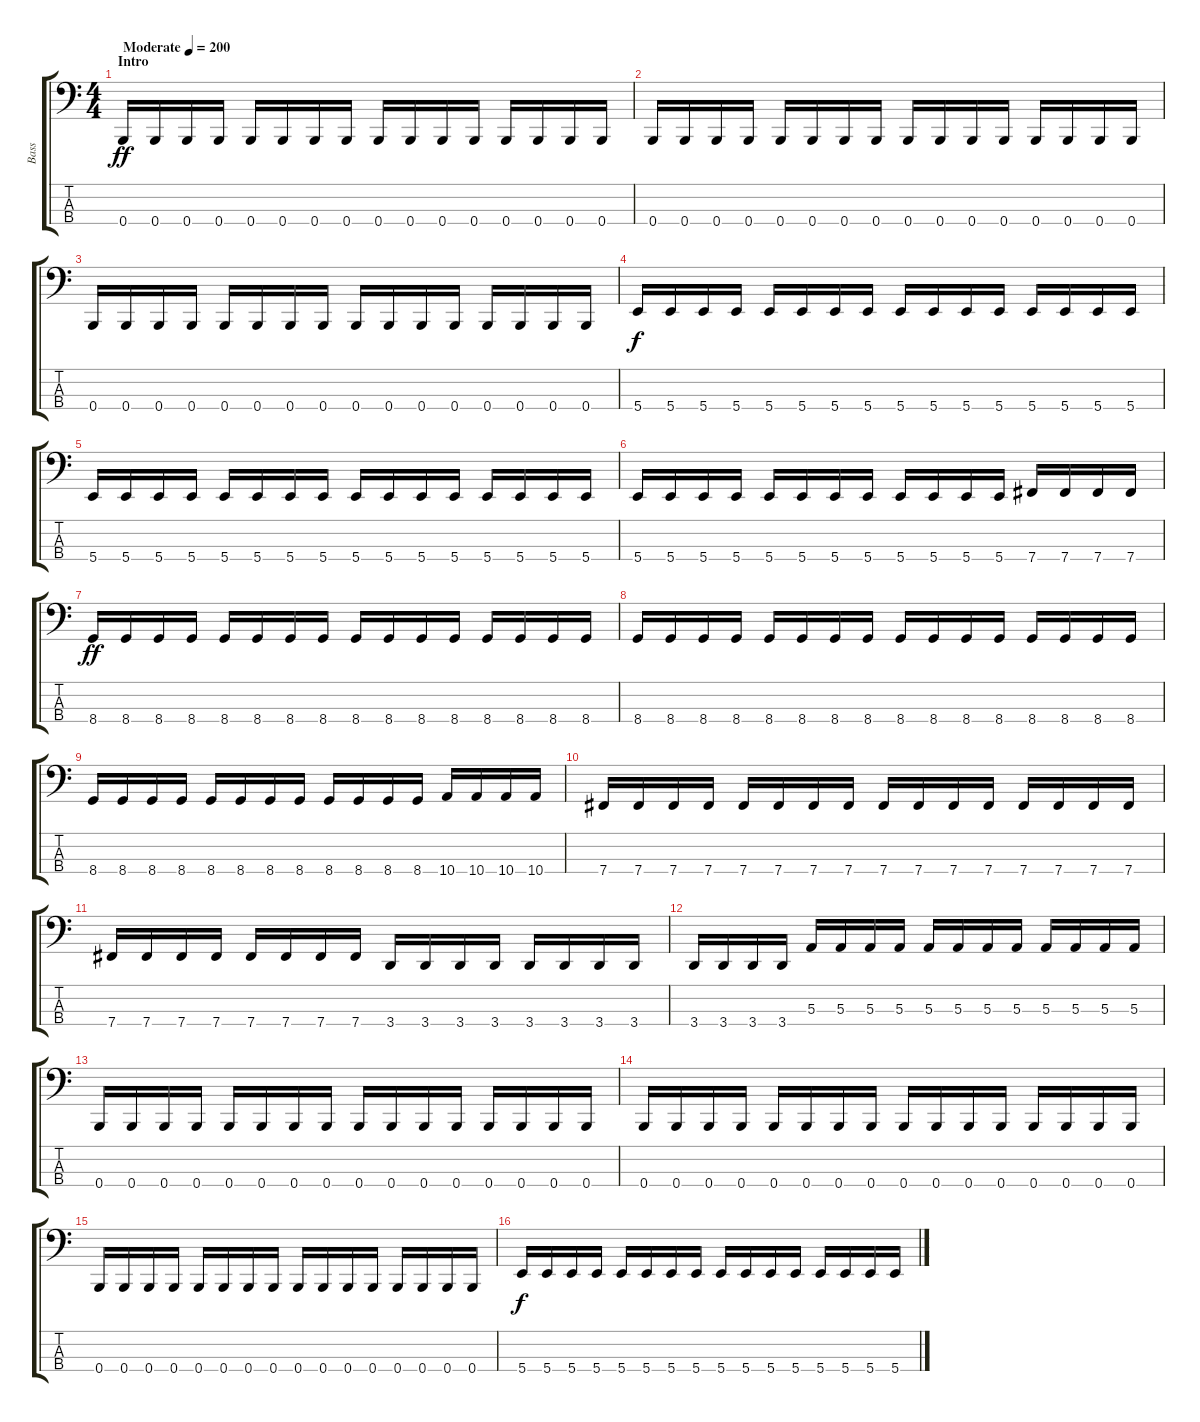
\track ("Bass" "Bass") {instrument electricbassfinger}
\staff {score tabs}
\tuning (D2 A1 E1 B0) {hide}
\ts (4 4)
\section ("" "Intro")
\tempo (200 "Moderate")
\clef f4
\ks c
0.4.16{dy ff instrument electricbassfinger} 0.4.16 0.4.16 0.4.16 0.4.16 0.4.16 0.4.16 0.4.16 0.4.16 0.4.16 0.4.16 0.4.16 0.4.16 0.4.16 0.4.16 0.4.16 |
0.4.16 0.4.16 0.4.16 0.4.16 0.4.16 0.4.16 0.4.16 0.4.16 0.4.16 0.4.16 0.4.16 0.4.16 0.4.16 0.4.16 0.4.16 0.4.16 |
0.4.16 0.4.16 0.4.16 0.4.16 0.4.16 0.4.16 0.4.16 0.4.16 0.4.16 0.4.16 0.4.16 0.4.16 0.4.16 0.4.16 0.4.16 0.4.16 |
5.4.16{dy f} 5.4.16 5.4.16 5.4.16 5.4.16 5.4.16 5.4.16 5.4.16 5.4.16 5.4.16 5.4.16 5.4.16 5.4.16 5.4.16 5.4.16 5.4.16 |
5.4.16 5.4.16 5.4.16 5.4.16 5.4.16 5.4.16 5.4.16 5.4.16 5.4.16 5.4.16 5.4.16 5.4.16 5.4.16 5.4.16 5.4.16 5.4.16 |
5.4.16 5.4.16 5.4.16 5.4.16 5.4.16 5.4.16 5.4.16 5.4.16 5.4.16 5.4.16 5.4.16 5.4.16 7.4.16 7.4.16 7.4.16 7.4.16 |
8.4.16{dy ff} 8.4.16 8.4.16 8.4.16 8.4.16 8.4.16 8.4.16 8.4.16 8.4.16 8.4.16 8.4.16 8.4.16 8.4.16 8.4.16 8.4.16 8.4.16 |
8.4.16 8.4.16 8.4.16 8.4.16 8.4.16 8.4.16 8.4.16 8.4.16 8.4.16 8.4.16 8.4.16 8.4.16 8.4.16 8.4.16 8.4.16 8.4.16 |
8.4.16 8.4.16 8.4.16 8.4.16 8.4.16 8.4.16 8.4.16 8.4.16 8.4.16 8.4.16 8.4.16 8.4.16 10.4.16 10.4.16 10.4.16 10.4.16 |
7.4.16 7.4.16 7.4.16 7.4.16 7.4.16 7.4.16 7.4.16 7.4.16 7.4.16 7.4.16 7.4.16 7.4.16 7.4.16 7.4.16 7.4.16 7.4.16 |
7.4.16 7.4.16 7.4.16 7.4.16 7.4.16 7.4.16 7.4.16 7.4.16 3.4.16 3.4.16 3.4.16 3.4.16 3.4.16 3.4.16 3.4.16 3.4.16 |
3.4.16 3.4.16 3.4.16 3.4.16 5.3.16 5.3.16 5.3.16 5.3.16 5.3.16 5.3.16 5.3.16 5.3.16 5.3.16 5.3.16 5.3.16 5.3.16 |
0.4.16 0.4.16 0.4.16 0.4.16 0.4.16 0.4.16 0.4.16 0.4.16 0.4.16 0.4.16 0.4.16 0.4.16 0.4.16 0.4.16 0.4.16 0.4.16 |
0.4.16 0.4.16 0.4.16 0.4.16 0.4.16 0.4.16 0.4.16 0.4.16 0.4.16 0.4.16 0.4.16 0.4.16 0.4.16 0.4.16 0.4.16 0.4.16 |
0.4.16 0.4.16 0.4.16 0.4.16 0.4.16 0.4.16 0.4.16 0.4.16 0.4.16 0.4.16 0.4.16 0.4.16 0.4.16 0.4.16 0.4.16 0.4.16 |
5.4.16{dy f} 5.4.16 5.4.16 5.4.16 5.4.16 5.4.16 5.4.16 5.4.16 5.4.16 5.4.16 5.4.16 5.4.16 5.4.16 5.4.16 5.4.16 5.4.16
